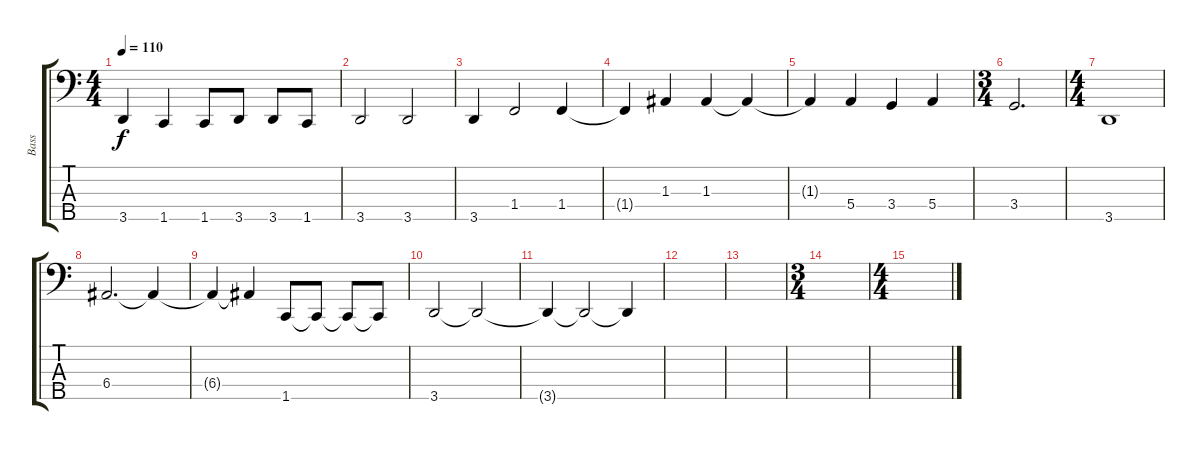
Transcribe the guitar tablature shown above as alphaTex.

\track ("Bass" "Bass") {instrument electricbassfinger}
\staff {score tabs}
\tuning (G2 D2 A1 E1 B0) {hide}
\ts (4 4)
\tempo 110
\clef f4
\ks c
3.5{t}.4{dy f} 1.5.4 1.5.8 3.5.8 3.5.8 1.5.8 |
3.5.2 3.5.2 |
3.5.4 1.4.2 1.4.4 |
1.4{t}.4 1.3.4 1.3.4 1.3{t}.4 |
1.3{t}.4 5.4.4 3.4.4 5.4.4 |
\ts (3 4)
3.4.2{d} |
\ts (4 4)
3.5.1 |
6.4.2{d} 6.4{t}.4 |
6.4{t}.4 6.4{t}.4 1.5.8 1.5{t}.8 1.5{t}.8 1.5{t}.8 |
3.5.2 3.5{t}.2 |
3.5{t}.4 3.5{t}.2 3.5{t}.4 |
|
|
\ts (3 4)
|
\ts (4 4)
